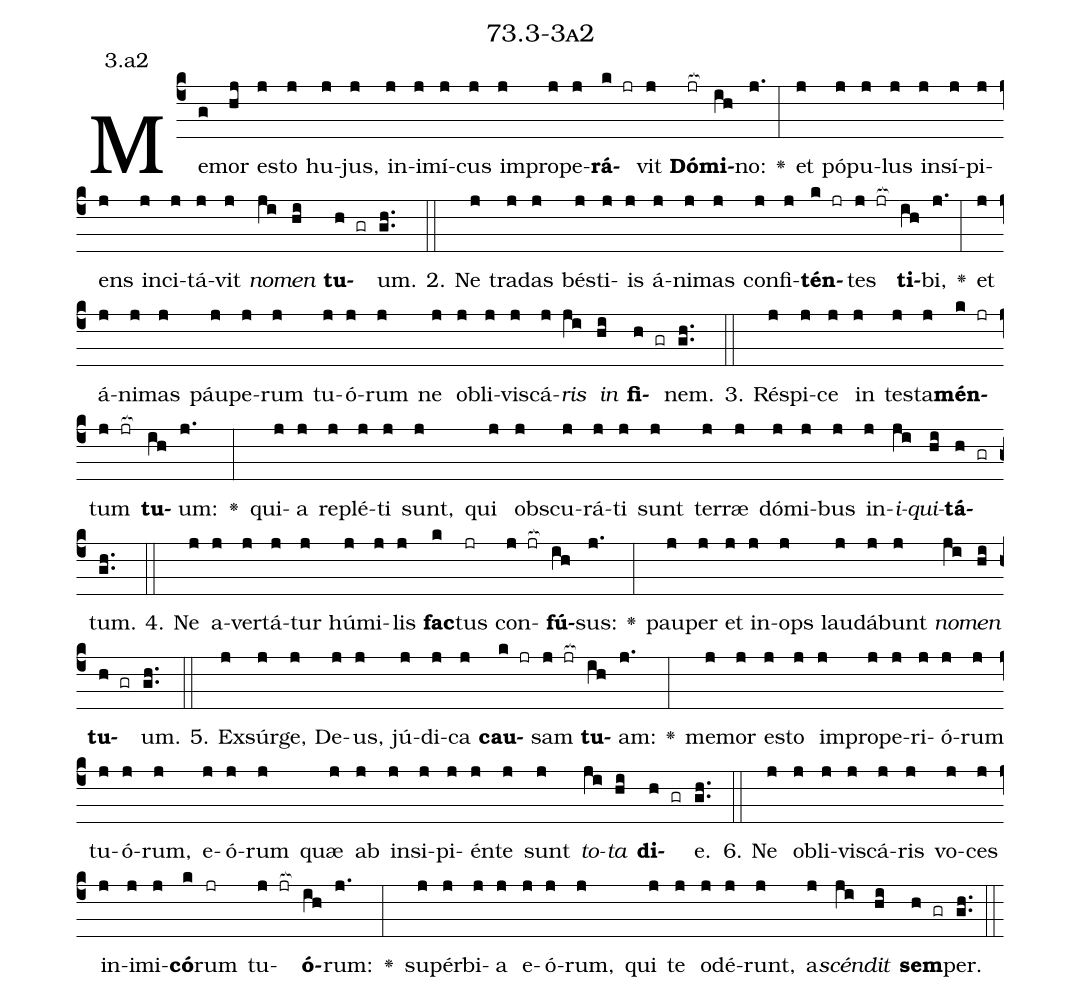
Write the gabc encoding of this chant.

name: 73.3-3a2;
annotation: 3.a2;
%%
(c4)Me(g)mor(hj) es(j)to(j) hu(j)jus,(j) in(j)i(j)mí(j)cus(j) im(j)pro(j)pe(j)<b>rá</b>(k jr)vit(j) <b>Dó</b>(jr[ocb:1{])<b>mi</b>(ih[ocb:0}])no:(j.) <v>\greheightstar</v>(:) et(j) pó(j)pu(j)lus(j) in(j)sí(j)pi(j)ens(j) in(j)ci(j)tá(j)vit(j) <i>no</i>(ji)<i>men</i>(hi) <b>tu</b>(h gr)um.(gh..) (::)
2. Ne(j) tra(j)das(j) bés(j)ti(j)is(j) á(j)ni(j)mas(j) con(j)fi(j)<b>tén</b>(k jr)tes(j jr[ocb:1{]) <b>ti</b>(ih[ocb:0}])bi,(j.) <v>\greheightstar</v>(:) et(j) á(j)ni(j)mas(j) páu(j)pe(j)rum(j) tu(j)ó(j)rum(j) ne(j) ob(j)li(j)vis(j)cá(j)<i>ris</i>(ji) <i>in</i>(hi) <b>fi</b>(h gr)nem.(gh..) (::)
3. Ré(j)spi(j)ce(j) in(j) tes(j)ta(j)<b>mén</b>(k jr)tum(j jr[ocb:1{]) <b>tu</b>(ih[ocb:0}])um:(j.) <v>\greheightstar</v>(:) qui(j)a(j) re(j)plé(j)ti(j) sunt,(j) qui(j) obs(j)cu(j)rá(j)ti(j) sunt(j) ter(j)ræ(j) dó(j)mi(j)bus(j) in(j)<i>i</i>(ji)<i>qui</i>(hi)<b>tá</b>(h gr)tum.(gh..) (::)
4. Ne(j) a(j)ver(j)tá(j)tur(j) hú(j)mi(j)lis(j) <b>fac</b>(k)tus(jr) con(j jr[ocb:1{])<b>fú</b>(ih[ocb:0}])sus:(j.) <v>\greheightstar</v>(:) pau(j)per(j) et(j) in(j)ops(j) lau(j)dá(j)bunt(j) <i>no</i>(ji)<i>men</i>(hi) <b>tu</b>(h gr)um.(gh..) (::)
5. Ex(j)súr(j)ge,(j) De(j)us,(j) jú(j)di(j)ca(j) <b>cau</b>(k jr)sam(j jr[ocb:1{]) <b>tu</b>(ih[ocb:0}])am:(j.) <v>\greheightstar</v>(:) me(j)mor(j) es(j)to(j) im(j)pro(j)pe(j)ri(j)ó(j)rum(j) tu(j)ó(j)rum,(j) e(j)ó(j)rum(j) quæ(j) ab(j) in(j)si(j)pi(j)én(j)te(j) sunt(j) <i>to</i>(ji)<i>ta</i>(hi) <b>di</b>(h gr)e.(gh..) (::)
6. Ne(j) ob(j)li(j)vis(j)cá(j)ris(j) vo(j)ces(j) in(j)i(j)mi(j)<b>có</b>(k)rum(jr) tu(j jr[ocb:1{])<b>ó</b>(ih[ocb:0}])rum:(j.) <v>\greheightstar</v>(:) su(j)pér(j)bi(j)a(j) e(j)ó(j)rum,(j) qui(j) te(j) o(j)dé(j)runt,(j) a(j)<i>scén</i>(ji)<i>dit</i>(hi) <b>sem</b>(h gr)per.(gh..) (::)
